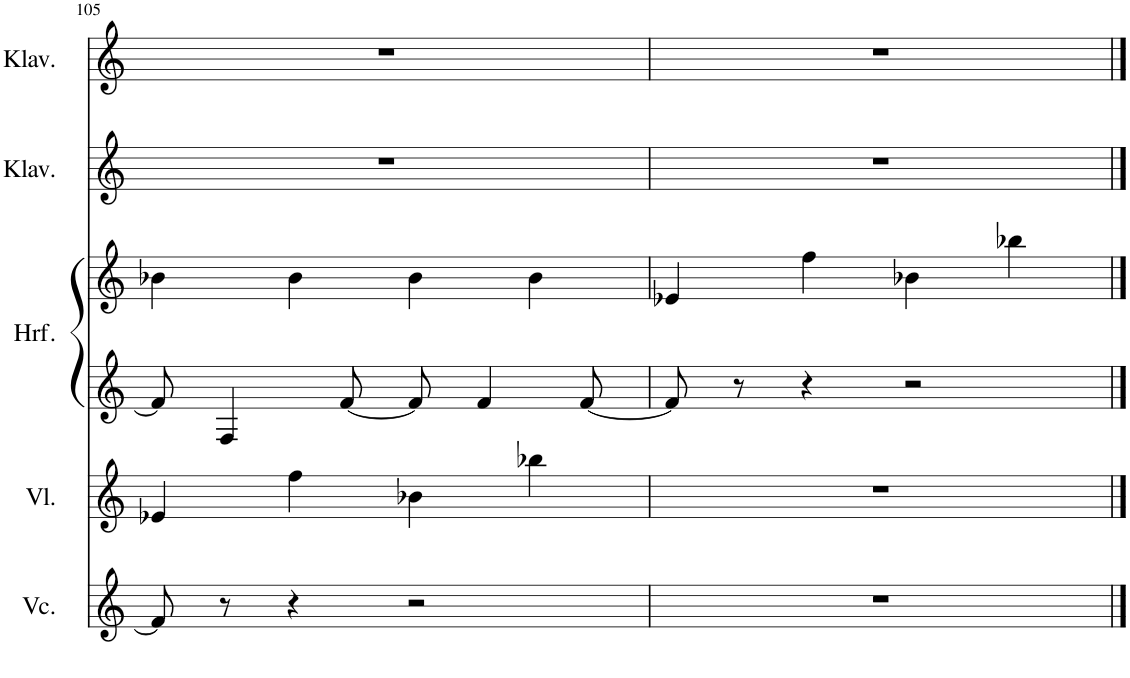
**kern	**kern	**kern	**kern	**kern	**kern
*part5	*part4	*part3	*part3	*part2	*part1
*staff6	*staff5	*staff4	*staff3	*staff2	*staff1
*I"Violoncello	*I"Violine	*I"Harfe	*	*I"Klavier	*I"Klavier
*I'Vc.	*I'Vl.	*I'Hrf.	*	*I'Klav.	*I'Klav.
!!LO:PB:g=z
*clefG2	*clefG2	*clefG2	*clefG2	*clefG2	*clefG2
*k[]	*k[]	*k[]	*k[]	*k[]	*k[]
*M4/4	*M4/4	*M4/4	*M4/4	*M4/4	*M4/4
=105	=105	=105	=105	=105	=105
8f/]	4e-X/	8f/]	4b-X\	1r	1r
8r	.	4F/	.	.	.
4r	4ff\	.	4b-\	.	.
.	.	[8f/	.	.	.
2r	4b-X\	8f/]	4b-\	.	.
.	.	4f/	.	.	.
.	4bb-X\	.	4b-\	.	.
.	.	[8f/	.	.	.
=106	=106	=106	=106	=106	=106
1r	1r	8f/]	4e-X/	1r	1r
.	.	8r	.	.	.
.	.	4r	4ff\	.	.
.	.	2r	4b-X\	.	.
.	.	.	4bb-X\	.	.
==	==	==	==	==	==
*-	*-	*-	*-	*-	*-
